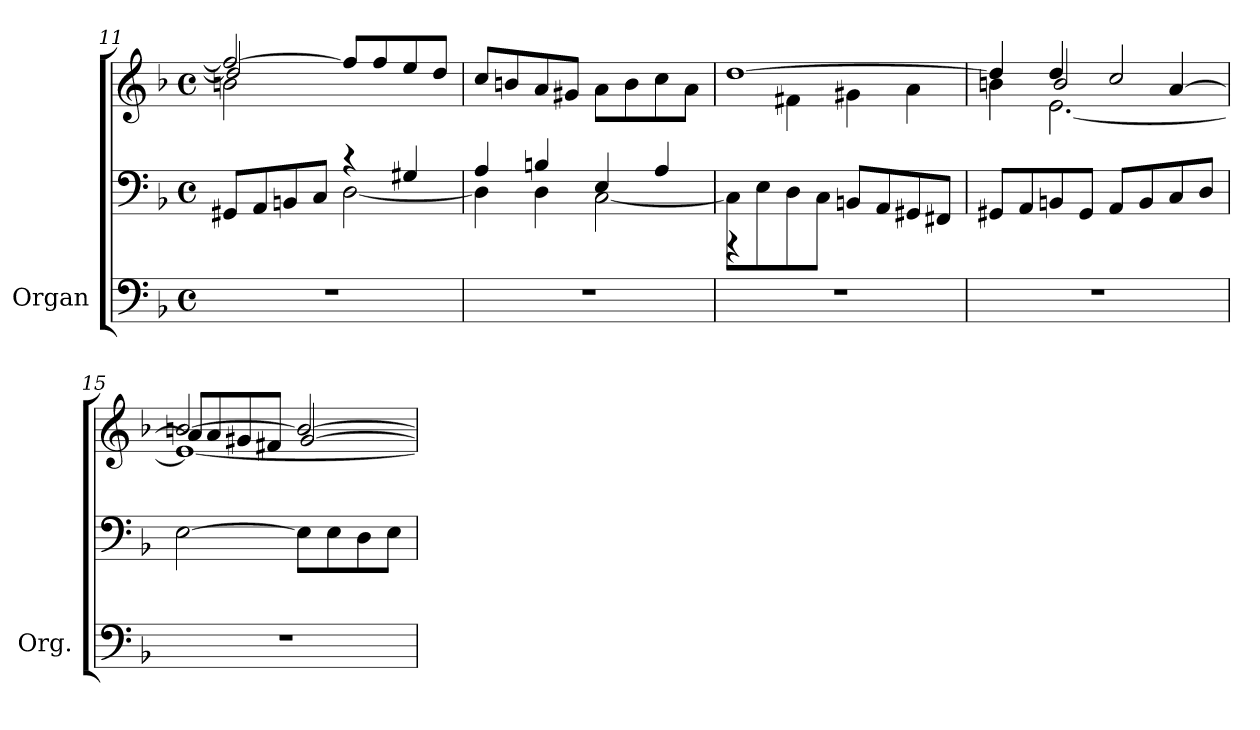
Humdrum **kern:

**kern	**kern	**kern
*part1	*part1	*part1
*staff3	*staff2	*staff1
*I"Organ	*	*
*I'Org.	*	*
*clefF4	*clefF4	*clefG2
*k[b-]	*k[b-]	*k[b-]
*M4/4	*M4/4	*M4/4
*met(c)	*met(c)	*met(c)
=11	=11	=11
*	*^	*^
*	*	*	*	*^
1r	8GG#X/L	2ryy	2ff/_	2bn\	2dd/]
.	8AA/	.	.	.	.
.	8BBn/	.	.	.	.
.	8C/J	.	.	.	.
.	4r	[2D\	8ff/L]	2ryy	2ryy
.	.	.	8ff/	.	.
.	4G#X/	.	8ee/	.	.
.	.	.	8dd/J	.	.
*	*	*	*v	*v	*v
=12	=12	=12	=12
1r	4A/	4D\]	8cc/L
.	.	.	8bn/
.	4Bn/	4D\	8a/
.	.	.	8g#X/J
.	4E/	[2C\	8a\L
.	.	.	8b\
.	4A/	.	8cc\
.	.	.	8a\J
=13	=13	=13	=13
*	*	*	*^
1r	4rAAA	8C\L]	[1dd	4ryy
.	.	8E\	.	.
.	2.ryy	8D\	.	4f#X\
.	.	8C\J	.	.
.	.	8BBn/L	.	4g#X\
.	.	8AA/	.	.
.	.	8GG#X/	.	4a\
.	.	8FF#X/J	.	.
*	*v	*v	*	*
=14	=14	=14	=14
*	*	*	*^
1r	8GG#X/L	4dd/]	4bn\	4ryy
.	8AA/	.	.	.
.	8BBn/	4dd/	[2.e\	2b/
.	8GG#/J	.	.	.
.	8AA/L	2cc/	.	.
.	8BB/	.	.	.
.	8C/	.	.	[4a/
.	8D/J	.	.	.
=15	=15	=15	=15	=15
1r	[2E\	[2bn/	1e_	8a/L]
.	.	.	.	8a/
.	.	.	.	8g#X/
.	.	.	.	8f#X/J
.	8E\L]	2b/_	.	[2g#/
.	8E\	.	.	.
.	8D\	.	.	.
.	8E\J	.	.	.
*	*	*v	*v	*v
=	=	=
*-	*-	*-
